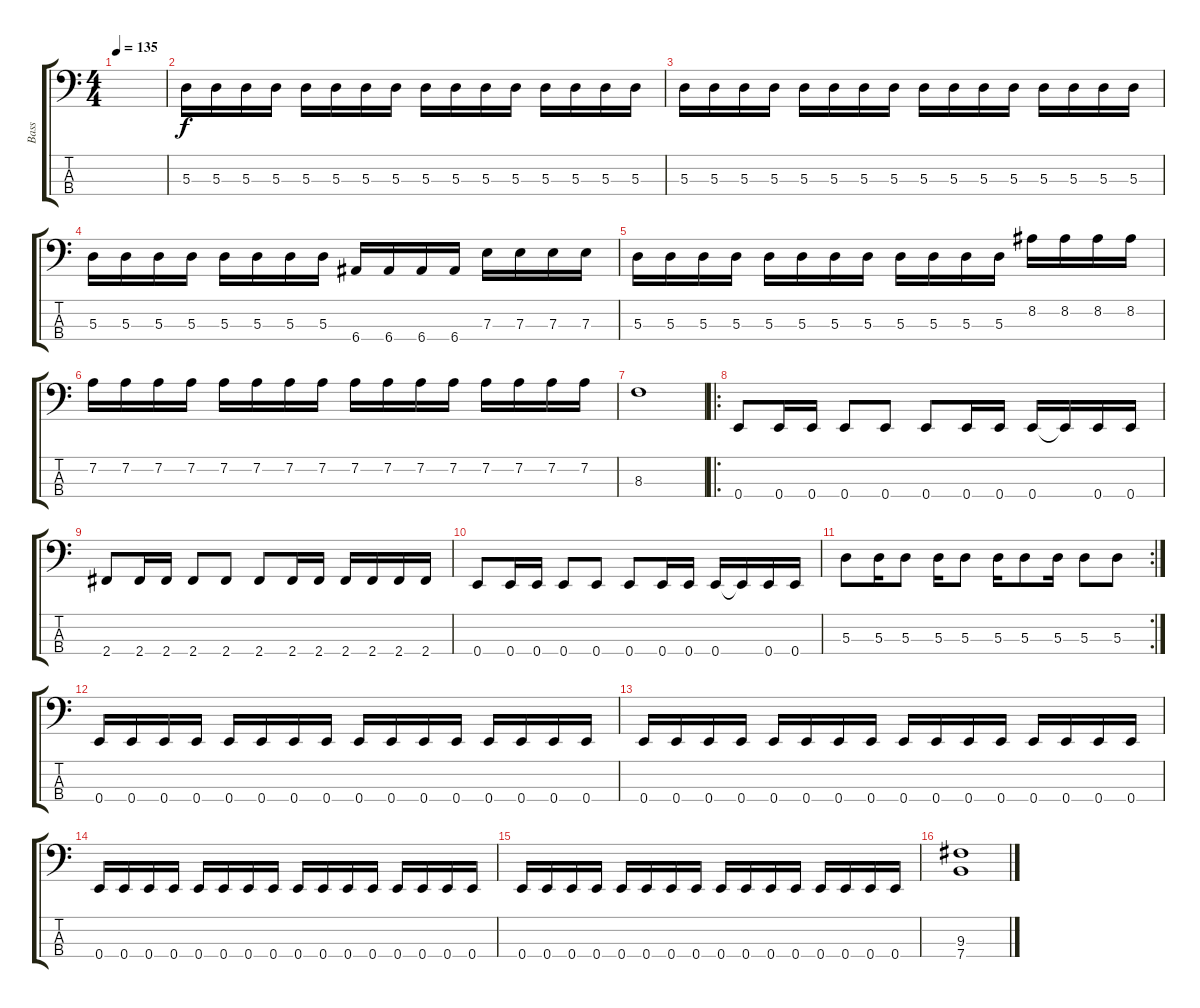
\track ("Bass" "Bass") {instrument electricbasspick}
\staff {score tabs}
\tuning (G2 D2 A1 E1) {hide}
\ts (4 4)
\tempo 135
\clef f4
\ks c
|
5.3.16 5.3.16 5.3.16 5.3.16 5.3.16 5.3.16 5.3.16 5.3.16 5.3.16 5.3.16 5.3.16 5.3.16 5.3.16 5.3.16 5.3.16 5.3.16 |
5.3.16 5.3.16 5.3.16 5.3.16 5.3.16 5.3.16 5.3.16 5.3.16 5.3.16 5.3.16 5.3.16 5.3.16 5.3.16 5.3.16 5.3.16 5.3.16 |
5.3.16 5.3.16 5.3.16 5.3.16 5.3.16 5.3.16 5.3.16 5.3.16 6.4.16 6.4.16 6.4.16 6.4.16 7.3.16 7.3.16 7.3.16 7.3.16 |
5.3.16 5.3.16 5.3.16 5.3.16 5.3.16 5.3.16 5.3.16 5.3.16 5.3.16 5.3.16 5.3.16 5.3.16 8.2.16 8.2.16 8.2.16 8.2.16 |
7.2.16 7.2.16 7.2.16 7.2.16 7.2.16 7.2.16 7.2.16 7.2.16 7.2.16 7.2.16 7.2.16 7.2.16 7.2.16 7.2.16 7.2.16 7.2.16 |
8.3.1 |
\ro
0.4.8 0.4.16 0.4.16 0.4.8 0.4.8 0.4.8 0.4.16 0.4.16 0.4.16 0.4{t}.16 0.4.16 0.4.16 |
2.4.8 2.4.16 2.4.16 2.4.8 2.4.8 2.4.8 2.4.16 2.4.16 2.4.16 2.4.16 2.4.16 2.4.16 |
0.4.8 0.4.16 0.4.16 0.4.8 0.4.8 0.4.8 0.4.16 0.4.16 0.4.16 0.4{t}.16 0.4.16 0.4.16 |
\rc 2
5.3.8 5.3.16 5.3.8 5.3.16 5.3.8 5.3.16 5.3.8 5.3.16 5.3.8 5.3.8 |
0.4.16 0.4.16 0.4.16 0.4.16 0.4.16 0.4.16 0.4.16 0.4.16 0.4.16 0.4.16 0.4.16 0.4.16 0.4.16 0.4.16 0.4.16 0.4.16 |
0.4.16 0.4.16 0.4.16 0.4.16 0.4.16 0.4.16 0.4.16 0.4.16 0.4.16 0.4.16 0.4.16 0.4.16 0.4.16 0.4.16 0.4.16 0.4.16 |
0.4.16 0.4.16 0.4.16 0.4.16 0.4.16 0.4.16 0.4.16 0.4.16 0.4.16 0.4.16 0.4.16 0.4.16 0.4.16 0.4.16 0.4.16 0.4.16 |
0.4.16 0.4.16 0.4.16 0.4.16 0.4.16 0.4.16 0.4.16 0.4.16 0.4.16 0.4.16 0.4.16 0.4.16 0.4.16 0.4.16 0.4.16 0.4.16 |
(9.3 7.4).1
